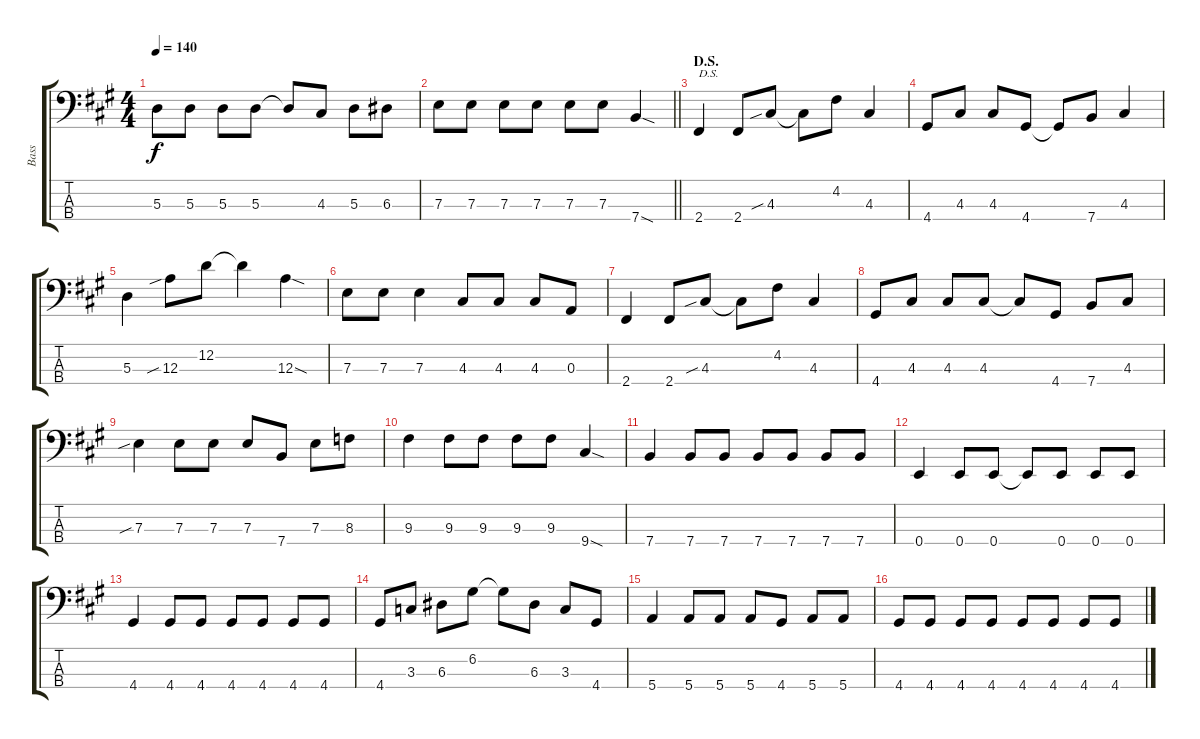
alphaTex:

\track ("Bass" "Bass") {instrument electricbasspick}
\staff {score tabs}
\tuning (G2 D2 A1 E1) {hide}
\ts (4 4)
\tempo 140
\clef f4
\ks a
5.3.8{dy f} 5.3.8 5.3.8 5.3.8 5.3{t}.8 4.3.8 5.3.8 6.3.8 |
\barLineRight lightlight
7.3.8 7.3.8 7.3.8 7.3.8 7.3.8 7.3.8 7.4{sod}.4 |
\section ("" "D.S.")
2.4.4{txt "D.S."} 2.4.8 4.3{sib}.8 4.3{t}.8 4.2.8 4.3.4 |
4.4.8 4.3.8 4.3.8 4.4.8 4.4{t}.8 7.4.8 4.3.4 |
5.3.4 12.3{sib}.8 12.2.8 12.2{t}.4 12.3{sod}.4 |
7.3.8 7.3.8 7.3.4 4.3.8 4.3.8 4.3.8 0.3.8 |
2.4.4 2.4.8 4.3{sib}.8 4.3{t}.8 4.2.8 4.3.4 |
4.4.8 4.3.8 4.3.8 4.3.8 4.3{t}.8 4.4.8 7.4.8 4.3.8 |
7.3{sib}.4 7.3.8 7.3.8 7.3.8 7.4.8 7.3.8 8.3.8 |
9.3.4 9.3.8 9.3.8 9.3.8 9.3.8 9.4{sod}.4 |
7.4.4 7.4.8 7.4.8 7.4.8 7.4.8 7.4.8 7.4.8 |
0.4.4 0.4.8 0.4.8 0.4{t}.8 0.4.8 0.4.8 0.4.8 |
4.4.4 4.4.8 4.4.8 4.4.8 4.4.8 4.4.8 4.4.8 |
4.4.8 3.3.8 6.3.8 6.2.8 6.2{t}.8 6.3.8 3.3.8 4.4.8 |
5.4.4 5.4.8 5.4.8 5.4.8 4.4.8 5.4.8 5.4.8 |
4.4.8 4.4.8 4.4.8 4.4.8 4.4.8 4.4.8 4.4.8 4.4.8
